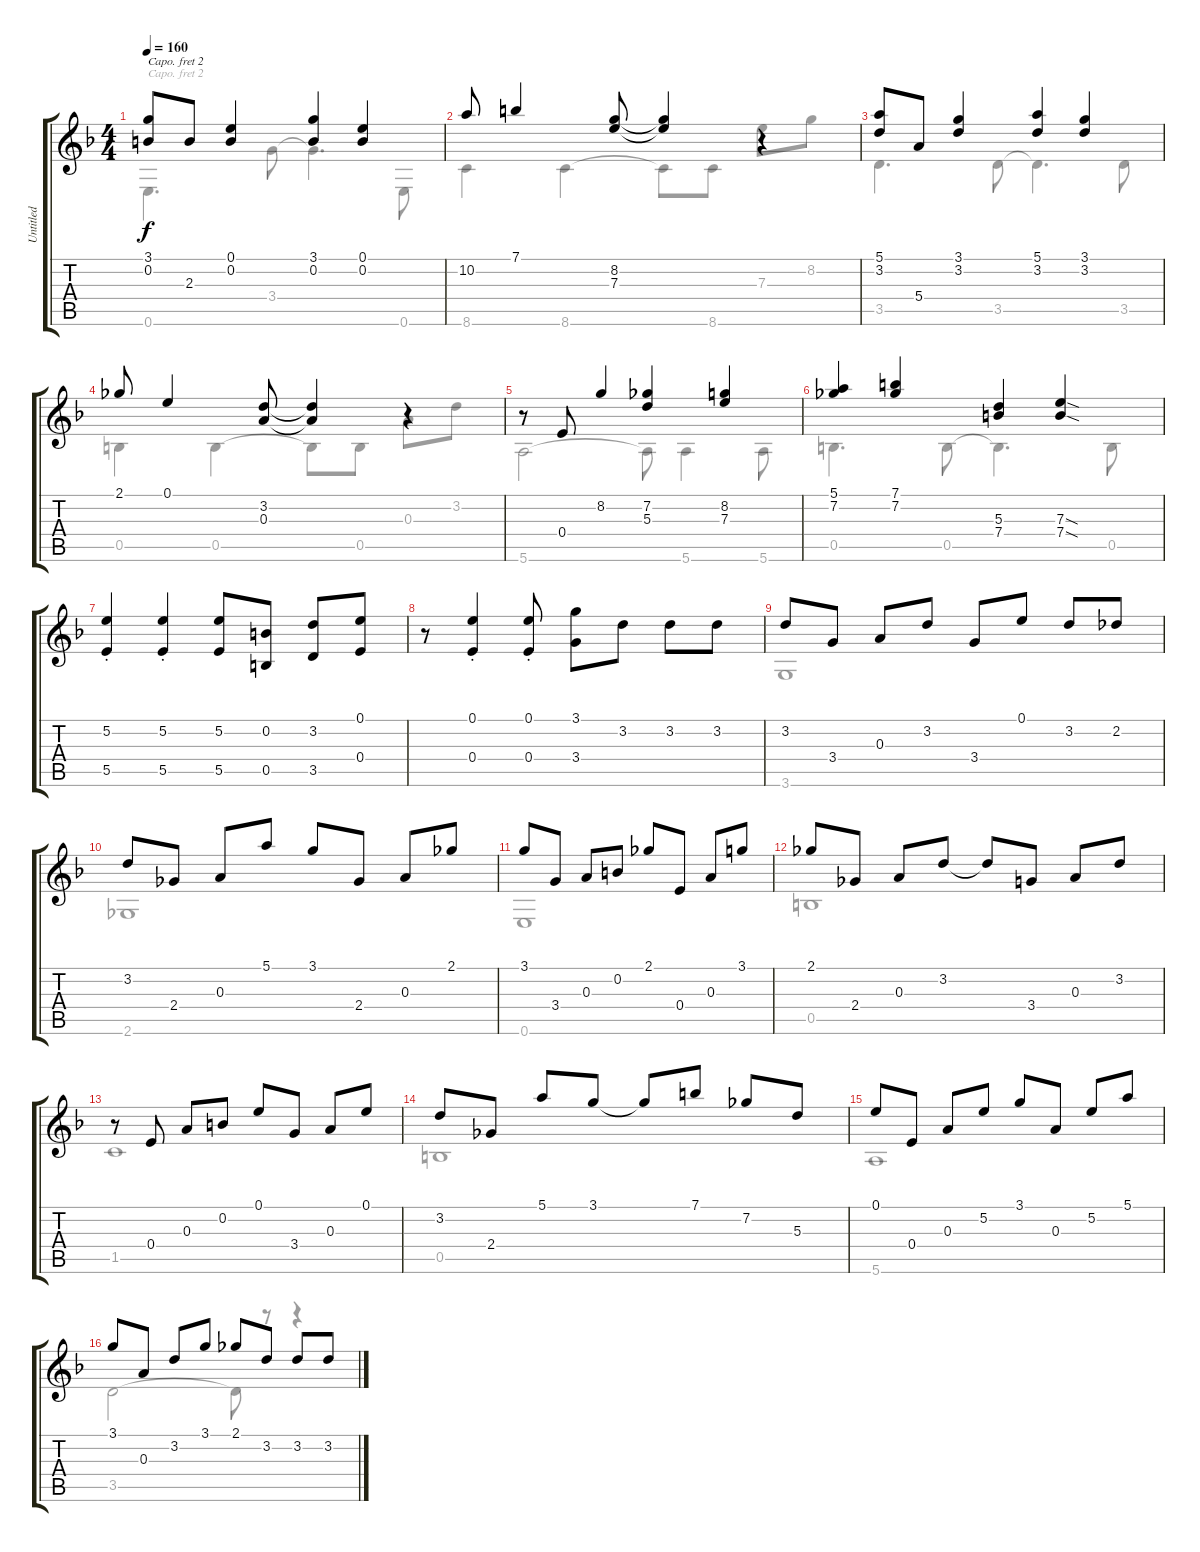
\track ("Untitled" "Untitled") {instrument acousticguitarnylon}
\staff {score tabs}
\capo 2
\tuning (D4 A3 G3 D3 A2 D2) {hide}
\voice
\ts (4 4)
\tempo 160
\clef g2
\ks f
(3.1 0.2).8{dy f} 2.3.8 (0.1 0.2).4 (3.1 0.2).4 (0.1 0.2).4 |
10.2.8 7.1.4 (8.2 7.3).8 (8.2{t} 7.3{t}).4 r.4 |
(5.1 3.2).8 5.4.8 (3.1 3.2).4 (5.1 3.2).4 (3.1 3.2).4 |
2.1.8 0.1.4 (3.2 0.3).8 (3.2{t} 0.3{t}).4 r.4 |
r.8 0.4.8 8.2.4 (7.2 5.3).4 (8.2 7.3).4 |
(5.1 7.2).4 (7.1 7.2).4 (5.3 7.4).4 (7.3{sod} 7.4{sod}).4 |
(5.2{st} 5.5{st}).4 (5.2{st} 5.5{st}).4 (5.2 5.5).8 (0.2 0.5).8 (3.2 3.5).8 (0.1 0.4).8 |
r.8 (0.1{st} 0.4{st}).4 (0.1{st} 0.4{st}).8 (3.1 3.4).8 3.2.8 3.2.8 3.2.8 |
3.2.8 3.4.8 0.3.8 3.2.8 3.4.8 0.1.8 3.2.8 2.2.8 |
3.2.8 2.4.8 0.3.8 5.1.8 3.1.8 2.4.8 0.3.8 2.1.8 |
3.1.8 3.4.8 0.3.8 0.2.8 2.1.8 0.4.8 0.3.8 3.1.8 |
2.1.8 2.4.8 0.3.8 3.2.8 3.2{t}.8 3.4.8 0.3.8 3.2.8 |
r.8 0.4.8 0.3.8 0.2.8 0.1.8 3.4.8 0.3.8 0.1.8 |
3.2.8 2.4.8 5.1.8 3.1.8 3.1{t}.8 7.1.8 7.2.8 5.3.8 |
0.1.8 0.4.8 0.3.8 5.2.8 3.1.8 0.3.8 5.2.8 5.1.8 |
3.1.8 0.3.8 3.2.8 3.1.8 2.1.8 3.2.8 3.2.8 3.2.8
\voice
\clef g2
\ottava regular
\simile none
\ks f
0.6.4{d dy f} 3.4.8 3.4{t}.4{d} 0.6.8 |
8.6.4 8.6.4 8.6{t}.8 8.6.8 7.3.8 8.2.8 |
3.5.4{d} 3.5.8 3.5{t}.4{d} 3.5.8 |
0.5.4 0.5.4 0.5{t}.8 0.5.8 0.3.8 3.2.8 |
5.6.2 5.6{t}.8 5.6.4 5.6.8 |
0.5.4{d} 0.5.8 0.5{t}.4{d} 0.5.8 |
|
|
3.6.1 |
2.6.1 |
0.6.1 |
0.5.1 |
1.5.1 |
0.5.1 |
5.6.1 |
3.5.2 3.5{t}.8 r.8 r.4
